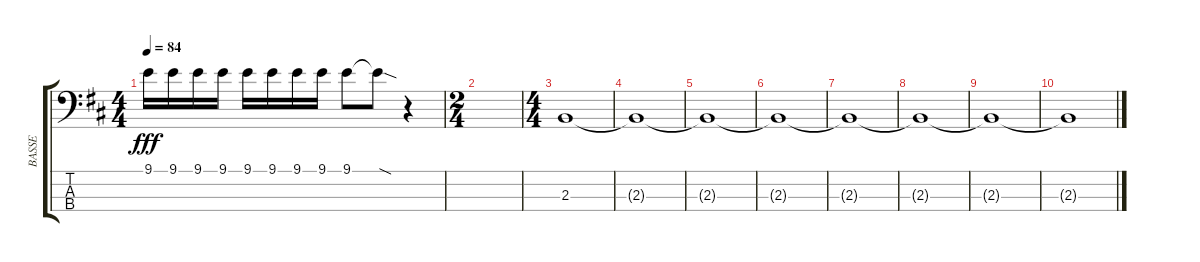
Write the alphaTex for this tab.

\track ("BASSE" "BASSE") {instrument fretlessbass}
\staff {score tabs}
\tuning (G2 D2 A1 E1) {hide}
\ts (4 4)
\tempo 84
\clef f4
\ks d
9.1.16{dy fff} 9.1.16 9.1.16 9.1.16 9.1.16 9.1.16 9.1.16 9.1.16 9.1.8 9.1{sod t}.8 r.4 |
\ts (2 4)
|
\ts (4 4)
2.3.1 |
2.3{t}.1 |
2.3{t}.1 |
2.3{t}.1 |
2.3{t}.1 |
2.3{t}.1 |
2.3{t}.1 |
2.3{t}.1
